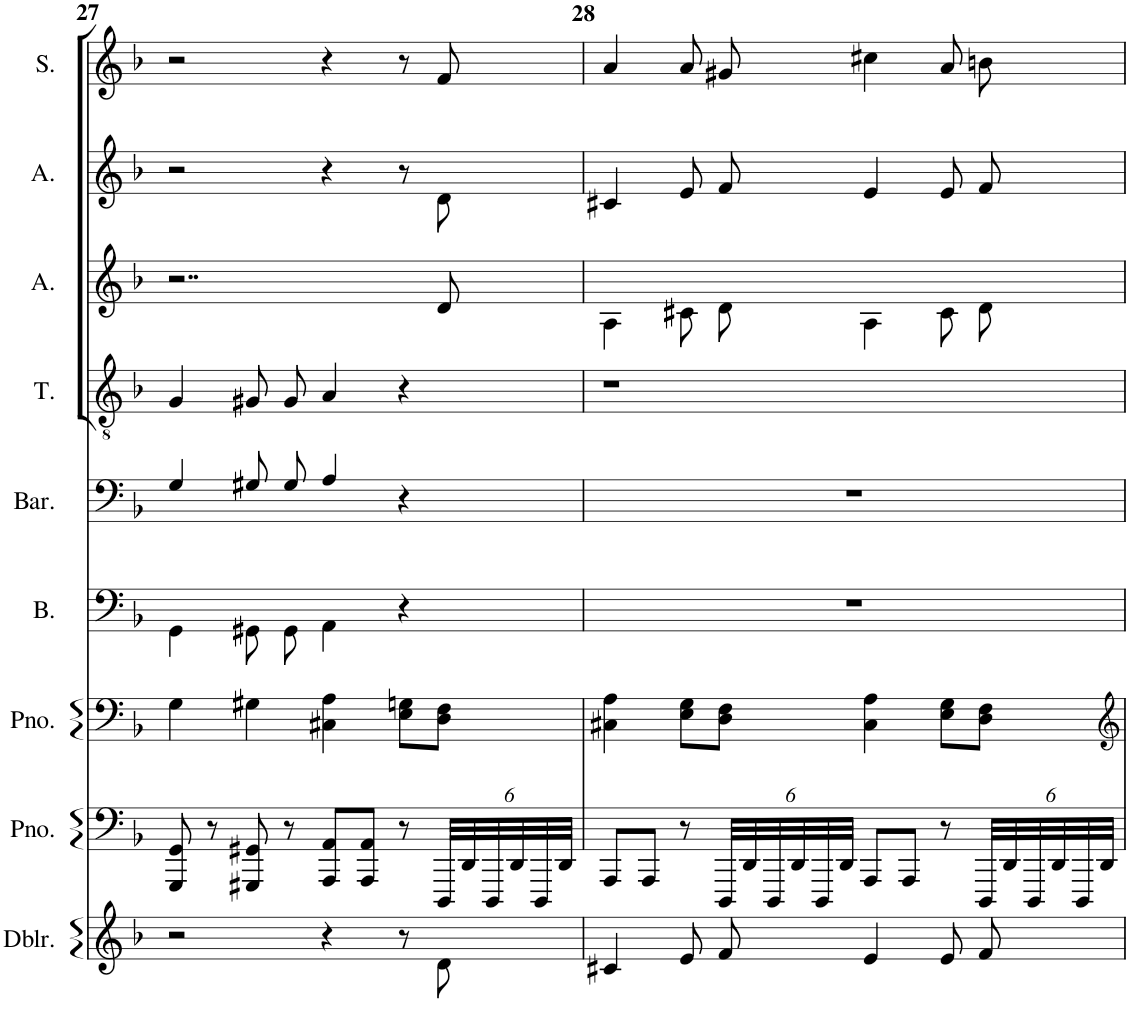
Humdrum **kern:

**kern	**kern	**kern	**kern	**kern	**kern	**kern	**kern	**kern
*part9	*part8	*part7	*part6	*part5	*part4	*part3	*part2	*part1
*staff9	*staff8	*staff7	*staff6	*staff5	*staff4	*staff3	*staff2	*staff1
*I"Doubler	*I"Piano	*I"Piano	*I"Bass	*I"Baritone	*I"Tenor	*I"Alto	*I"Alto	*I"Soprano
*I'Dblr.	*I'Pno.	*I'Pno.	*I'B.	*I'Bar.	*I'T.	*I'A.	*I'A.	*I'S.
!!LO:PB:g=z
*clefG2	*clefF4	*clefF4	*clefF4	*clefF4	*clefGv2	*clefG2	*clefG2	*clefG2
*k[b-]	*k[b-]	*k[b-]	*k[b-]	*k[b-]	*k[b-]	*k[b-]	*k[b-]	*k[b-]
*M4/4	*M4/4	*M4/4	*M4/4	*M4/4	*M4/4	*M4/4	*M4/4	*M4/4
*met(c)	*met(c)	*met(c)	*met(c)	*met(c)	*met(c)	*met(c)	*met(c)	*met(c)
=27	=27	=27	=27	=27	=27	=27	=27	=27
2r	8GGG/ 8GG/	4G\	4GG\	4G/	4G/	2..r	2r	2r
.	8r	.	.	.	.	.	.	.
.	8GGG#X/ 8GG#X/	4G#X\	8GG#X\L	8G#X/L	8G#X/L	.	.	.
.	8r	.	8GG#\J	8G#/J	8G#/J	.	.	.
4r	8AAA/ 8AA/L	4C#X\ 4A\	4AA\	4A/	4A/	.	4r	4r
.	8AAA/ 8AA/J	.	.	.	.	.	.	.
8r	8r	8E\ 8Gn\L	4r	4r	4r	.	8r	8r
*	*Xbrackettup	*	*	*	*	*	*	*
8d\	48DDD/LLL	8D\ 8F\J	.	.	.	8d/	8d\	8f/
.	48DD/	.	.	.	.	.	.	.
.	48DDD/	.	.	.	.	.	.	.
.	48DD/	.	.	.	.	.	.	.
.	48DDD/	.	.	.	.	.	.	.
.	48DD/JJJ	.	.	.	.	.	.	.
=28	=28	=28	=28	=28	=28	=28	=28	=28
4c#X/	8AAA/L	4C#X\ 4A\	1r	1r	1r	4A\	4c#X/	4a/
.	8AAA/J	.	.	.	.	.	.	.
8e/L	8r	8E\ 8G\L	.	.	.	8c#X\L	8e/L	8a/L
8f/J	48DDD/LLL	8D\ 8F\J	.	.	.	8d\J	8f/J	8g#X/J
.	48DD/	.	.	.	.	.	.	.
.	48DDD/	.	.	.	.	.	.	.
.	48DD/	.	.	.	.	.	.	.
.	48DDD/	.	.	.	.	.	.	.
.	48DD/JJJ	.	.	.	.	.	.	.
4e/	8AAA/L	4C#\ 4A\	.	.	.	4A\	4e/	4cc#X\
.	8AAA/J	.	.	.	.	.	.	.
8e/L	8r	8E\ 8G\L	.	.	.	8c#\L	8e/L	8a/L
8f/J	48DDD/LLL	8D\ 8F\J	.	.	.	8d\J	8f/J	8bn/J
.	48DD/	.	.	.	.	.	.	.
.	48DDD/	.	.	.	.	.	.	.
.	48DD/	.	.	.	.	.	.	.
.	48DDD/	.	.	.	.	.	.	.
.	48DD/JJJ	.	.	.	.	.	.	.
=	=	=	=	=	=	=	=	=
*-	*-	*-	*-	*-	*-	*-	*-	*-
